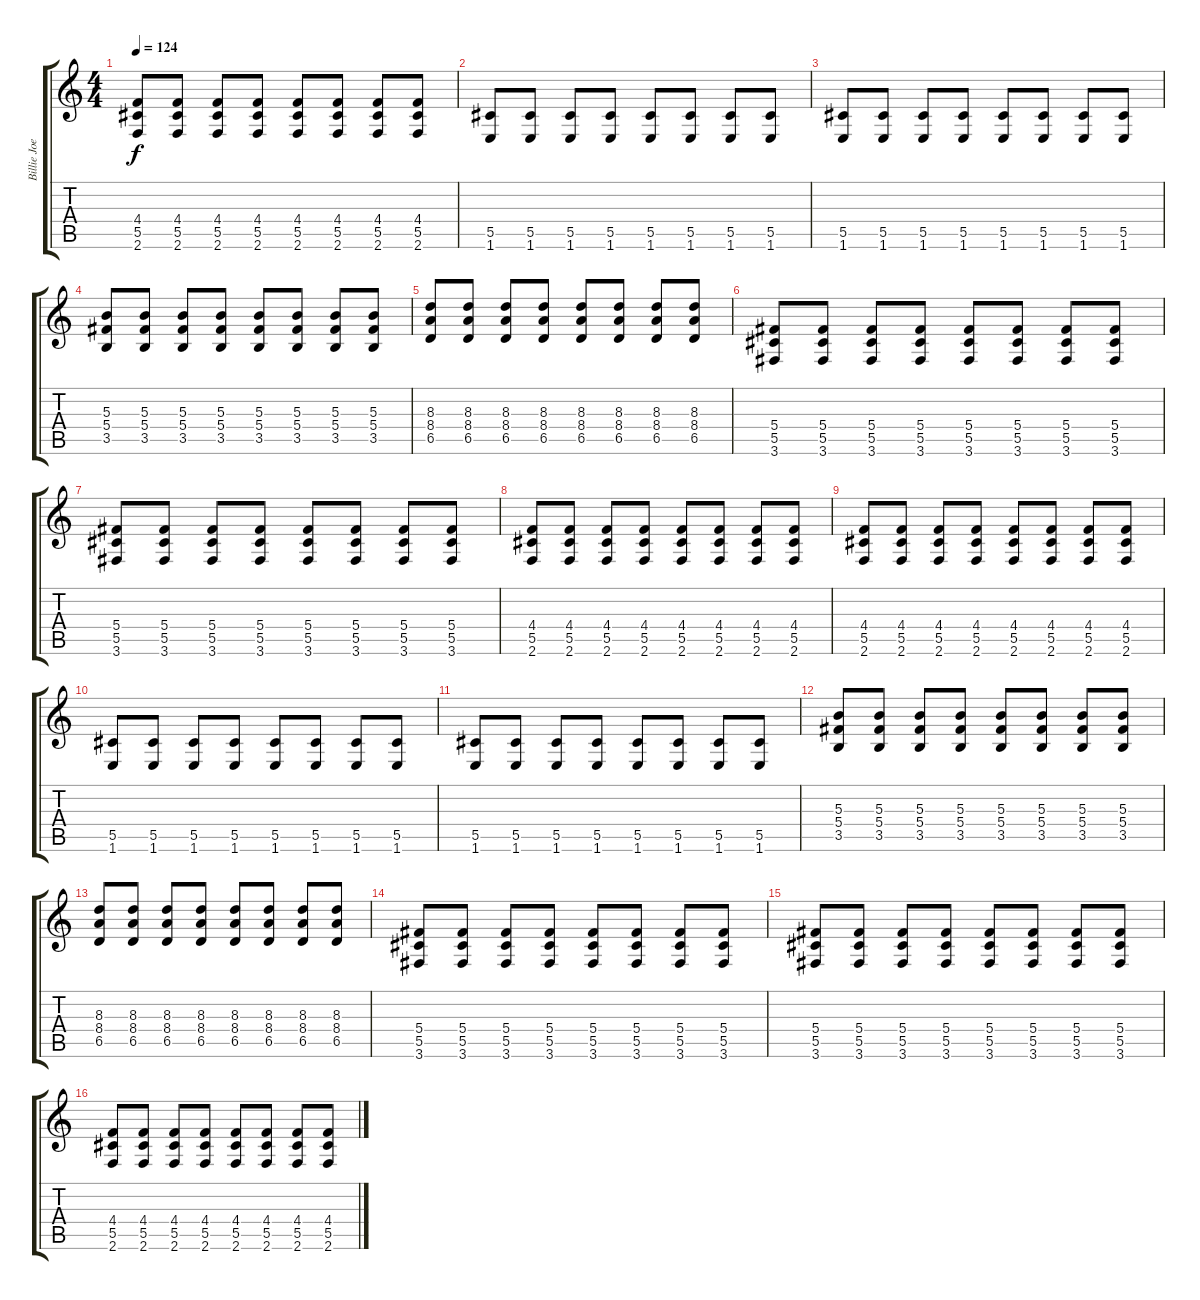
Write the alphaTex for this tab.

\track ("Billie Joe Armstrong - Guitar" "Billie Joe") {instrument electricguitarclean}
\staff {score tabs}
\tuning (Eb4 Bb3 Gb3 Db3 Ab2 Eb2) {hide}
\ts (4 4)
\tempo 124
\clef g2
\ks c
(4.4 5.5 2.6).8{dy f} (4.4 5.5 2.6).8 (4.4 5.5 2.6).8 (4.4 5.5 2.6).8 (4.4 5.5 2.6).8 (4.4 5.5 2.6).8 (4.4 5.5 2.6).8 (4.4 5.5 2.6).8 |
(5.5 1.6).8 (5.5 1.6).8 (5.5 1.6).8 (5.5 1.6).8 (5.5 1.6).8 (5.5 1.6).8 (5.5 1.6).8 (5.5 1.6).8 |
(5.5 1.6).8 (5.5 1.6).8 (5.5 1.6).8 (5.5 1.6).8 (5.5 1.6).8 (5.5 1.6).8 (5.5 1.6).8 (5.5 1.6).8 |
(5.3 5.4 3.5).8 (5.3 5.4 3.5).8 (5.3 5.4 3.5).8 (5.3 5.4 3.5).8 (5.3 5.4 3.5).8 (5.3 5.4 3.5).8 (5.3 5.4 3.5).8 (5.3 5.4 3.5).8 |
(8.3 8.4 6.5).8 (8.3 8.4 6.5).8 (8.3 8.4 6.5).8 (8.3 8.4 6.5).8 (8.3 8.4 6.5).8 (8.3 8.4 6.5).8 (8.3 8.4 6.5).8 (8.3 8.4 6.5).8 |
(5.4 5.5 3.6).8 (5.4 5.5 3.6).8 (5.4 5.5 3.6).8 (5.4 5.5 3.6).8 (5.4 5.5 3.6).8 (5.4 5.5 3.6).8 (5.4 5.5 3.6).8 (5.4 5.5 3.6).8 |
(5.4 5.5 3.6).8 (5.4 5.5 3.6).8 (5.4 5.5 3.6).8 (5.4 5.5 3.6).8 (5.4 5.5 3.6).8 (5.4 5.5 3.6).8 (5.4 5.5 3.6).8 (5.4 5.5 3.6).8 |
(4.4 5.5 2.6).8 (4.4 5.5 2.6).8 (4.4 5.5 2.6).8 (4.4 5.5 2.6).8 (4.4 5.5 2.6).8 (4.4 5.5 2.6).8 (4.4 5.5 2.6).8 (4.4 5.5 2.6).8 |
(4.4 5.5 2.6).8 (4.4 5.5 2.6).8 (4.4 5.5 2.6).8 (4.4 5.5 2.6).8 (4.4 5.5 2.6).8 (4.4 5.5 2.6).8 (4.4 5.5 2.6).8 (4.4 5.5 2.6).8 |
(5.5 1.6).8 (5.5 1.6).8 (5.5 1.6).8 (5.5 1.6).8 (5.5 1.6).8 (5.5 1.6).8 (5.5 1.6).8 (5.5 1.6).8 |
(5.5 1.6).8 (5.5 1.6).8 (5.5 1.6).8 (5.5 1.6).8 (5.5 1.6).8 (5.5 1.6).8 (5.5 1.6).8 (5.5 1.6).8 |
(5.3 5.4 3.5).8 (5.3 5.4 3.5).8 (5.3 5.4 3.5).8 (5.3 5.4 3.5).8 (5.3 5.4 3.5).8 (5.3 5.4 3.5).8 (5.3 5.4 3.5).8 (5.3 5.4 3.5).8 |
(8.3 8.4 6.5).8 (8.3 8.4 6.5).8 (8.3 8.4 6.5).8 (8.3 8.4 6.5).8 (8.3 8.4 6.5).8 (8.3 8.4 6.5).8 (8.3 8.4 6.5).8 (8.3 8.4 6.5).8 |
(5.4 5.5 3.6).8 (5.4 5.5 3.6).8 (5.4 5.5 3.6).8 (5.4 5.5 3.6).8 (5.4 5.5 3.6).8 (5.4 5.5 3.6).8 (5.4 5.5 3.6).8 (5.4 5.5 3.6).8 |
(5.4 5.5 3.6).8 (5.4 5.5 3.6).8 (5.4 5.5 3.6).8 (5.4 5.5 3.6).8 (5.4 5.5 3.6).8 (5.4 5.5 3.6).8 (5.4 5.5 3.6).8 (5.4 5.5 3.6).8 |
(4.4 5.5 2.6).8 (4.4 5.5 2.6).8 (4.4 5.5 2.6).8 (4.4 5.5 2.6).8 (4.4 5.5 2.6).8 (4.4 5.5 2.6).8 (4.4 5.5 2.6).8 (4.4 5.5 2.6).8
